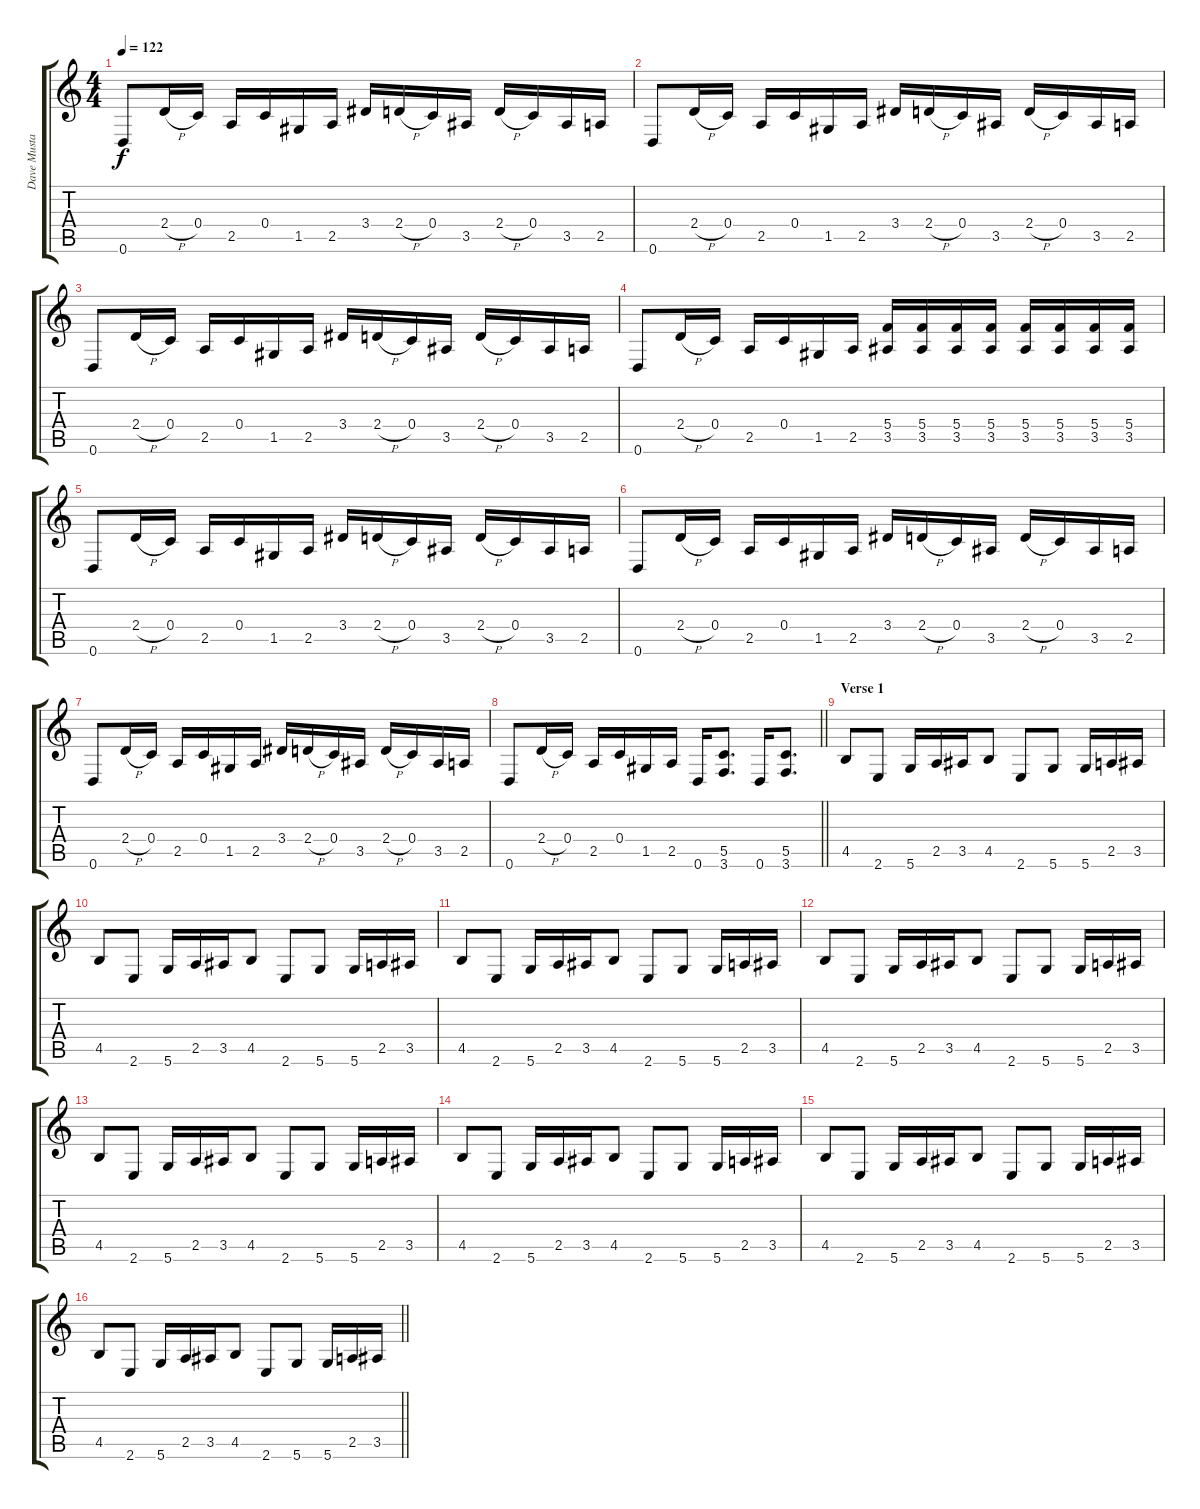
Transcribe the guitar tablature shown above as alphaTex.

\track ("Dave Mustaine" "Dave Musta") {instrument distortionguitar}
\staff {score tabs}
\tuning (D4 A3 F3 C3 G2 D2) {hide}
\ts (4 4)
\tempo 122
\clef g2
\ks c
0.6.8{dy f} 2.4{h}.16 0.4.16 2.5.16 0.4.16 1.5.16 2.5.16 3.4.16 2.4{h}.16 0.4.16 3.5.16 2.4{h}.16 0.4.16 3.5.16 2.5.16 |
0.6.8 2.4{h}.16 0.4.16 2.5.16 0.4.16 1.5.16 2.5.16 3.4.16 2.4{h}.16 0.4.16 3.5.16 2.4{h}.16 0.4.16 3.5.16 2.5.16 |
0.6.8 2.4{h}.16 0.4.16 2.5.16 0.4.16 1.5.16 2.5.16 3.4.16 2.4{h}.16 0.4.16 3.5.16 2.4{h}.16 0.4.16 3.5.16 2.5.16 |
0.6.8 2.4{h}.16 0.4.16 2.5.16 0.4.16 1.5.16 2.5.16 (5.4 3.5).16 (5.4 3.5).16 (5.4 3.5).16 (5.4 3.5).16 (5.4 3.5).16 (5.4 3.5).16 (5.4 3.5).16 (5.4 3.5).16 |
0.6.8 2.4{h}.16 0.4.16 2.5.16 0.4.16 1.5.16 2.5.16 3.4.16 2.4{h}.16 0.4.16 3.5.16 2.4{h}.16 0.4.16 3.5.16 2.5.16 |
0.6.8 2.4{h}.16 0.4.16 2.5.16 0.4.16 1.5.16 2.5.16 3.4.16 2.4{h}.16 0.4.16 3.5.16 2.4{h}.16 0.4.16 3.5.16 2.5.16 |
0.6.8 2.4{h}.16 0.4.16 2.5.16 0.4.16 1.5.16 2.5.16 3.4.16 2.4{h}.16 0.4.16 3.5.16 2.4{h}.16 0.4.16 3.5.16 2.5.16 |
\barLineRight lightlight
0.6.8 2.4{h}.16 0.4.16 2.5.16 0.4.16 1.5.16 2.5.16 0.6.16 (5.5 3.6).8{d} 0.6.16 (5.5 3.6).8{d} |
\section ("" "Verse 1")
4.5.8 2.6.8 5.6.16 2.5.16 3.5.16 4.5.8 2.6.8 5.6.8 5.6.16 2.5.16 3.5.16 |
4.5.8 2.6.8 5.6.16 2.5.16 3.5.16 4.5.8 2.6.8 5.6.8 5.6.16 2.5.16 3.5.16 |
4.5.8 2.6.8 5.6.16 2.5.16 3.5.16 4.5.8 2.6.8 5.6.8 5.6.16 2.5.16 3.5.16 |
4.5.8 2.6.8 5.6.16 2.5.16 3.5.16 4.5.8 2.6.8 5.6.8 5.6.16 2.5.16 3.5.16 |
4.5.8 2.6.8 5.6.16 2.5.16 3.5.16 4.5.8 2.6.8 5.6.8 5.6.16 2.5.16 3.5.16 |
4.5.8 2.6.8 5.6.16 2.5.16 3.5.16 4.5.8 2.6.8 5.6.8 5.6.16 2.5.16 3.5.16 |
4.5.8 2.6.8 5.6.16 2.5.16 3.5.16 4.5.8 2.6.8 5.6.8 5.6.16 2.5.16 3.5.16 |
\barLineRight lightlight
4.5.8 2.6.8 5.6.16 2.5.16 3.5.16 4.5.8 2.6.8 5.6.8 5.6.16 2.5.16 3.5.16
